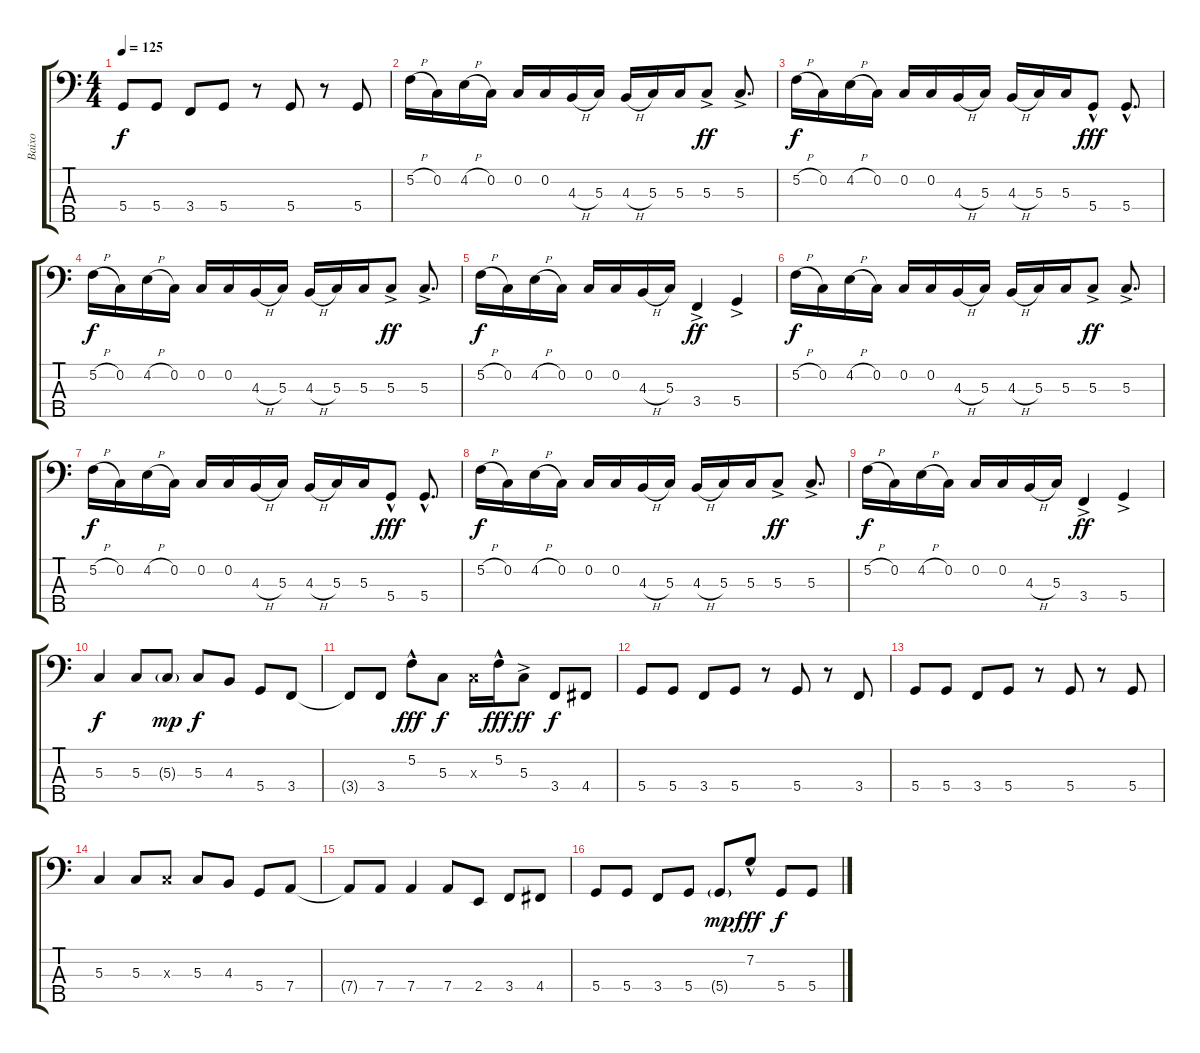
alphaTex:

\track ("Baixo" "Baixo") {instrument electricbasspick}
\staff {score tabs}
\tuning (F2 C2 G1 D1 A0) {hide}
\ts (4 4)
\tempo 125
\clef f4
\ks c
5.4.8{dy f} 5.4.8 3.4.8 5.4.8 r.8 5.4.8 r.8 5.4.8 |
5.2{h}.16{volume 12 instrument electricbassfinger} 0.2.16 4.2{h}.16 0.2.16 0.2.16 0.2.16 4.3{h}.16 5.3.16 4.3{h}.16 5.3.16 5.3.16 5.3{ac}.8{dy ff} 5.3{ac}.8{d} |
5.2{h}.16{dy f} 0.2.16 4.2{h}.16 0.2.16 0.2.16 0.2.16 4.3{h}.16 5.3.16 4.3{h}.16 5.3.16 5.3.16 5.4{hac}.8{dy fff} 5.4{hac}.8{d} |
5.2{h}.16{dy f} 0.2.16 4.2{h}.16 0.2.16 0.2.16 0.2.16 4.3{h}.16 5.3.16 4.3{h}.16 5.3.16 5.3.16 5.3{ac}.8{dy ff} 5.3{ac}.8{d} |
5.2{h}.16{dy f} 0.2.16 4.2{h}.16 0.2.16 0.2.16 0.2.16 4.3{h}.16 5.3.16 3.4{ac}.4{dy ff} 5.4{ac}.4 |
5.2{h}.16{dy f} 0.2.16 4.2{h}.16 0.2.16 0.2.16 0.2.16 4.3{h}.16 5.3.16 4.3{h}.16 5.3.16 5.3.16 5.3{ac}.8{dy ff} 5.3{ac}.8{d} |
5.2{h}.16{dy f} 0.2.16 4.2{h}.16 0.2.16 0.2.16 0.2.16 4.3{h}.16 5.3.16 4.3{h}.16 5.3.16 5.3.16 5.4{hac}.8{dy fff} 5.4{hac}.8{d} |
5.2{h}.16{dy f} 0.2.16 4.2{h}.16 0.2.16 0.2.16 0.2.16 4.3{h}.16 5.3.16 4.3{h}.16 5.3.16 5.3.16 5.3{ac}.8{dy ff} 5.3{ac}.8{d} |
5.2{h}.16{dy f} 0.2.16 4.2{h}.16 0.2.16 0.2.16 0.2.16 4.3{h}.16 5.3.16 3.4{ac}.4{dy ff} 5.4{ac}.4 |
5.3.4{dy f instrument electricbasspick} 5.3.8 5.3{g}.8{dy mp} 5.3.8{dy f} 4.3.8 5.4.8 3.4.8 |
3.4{t}.8 3.4.8 5.2{hac}.8{dy fff} 5.3.8{dy f} 5.3{x}.16 5.2{hac}.16{dy fff} 5.3{ac}.8{dy ff} 3.4.8{dy f} 4.4.8 |
5.4.8 5.4.8 3.4.8 5.4.8 r.8 5.4.8 r.8 3.4.8 |
5.4.8 5.4.8 3.4.8 5.4.8 r.8 5.4.8 r.8 5.4.8 |
5.3.4 5.3.8 5.3{x}.8 5.3.8 4.3.8 5.4.8 7.4.8 |
7.4{t}.8 7.4.8 7.4.4 7.4.8 2.4.8 3.4.8 4.4.8 |
5.4.8 5.4.8 3.4.8 5.4.8 5.4{g}.8{dy mp} 7.2{hac}.8{dy fff} 5.4.8{dy f} 5.4.8
